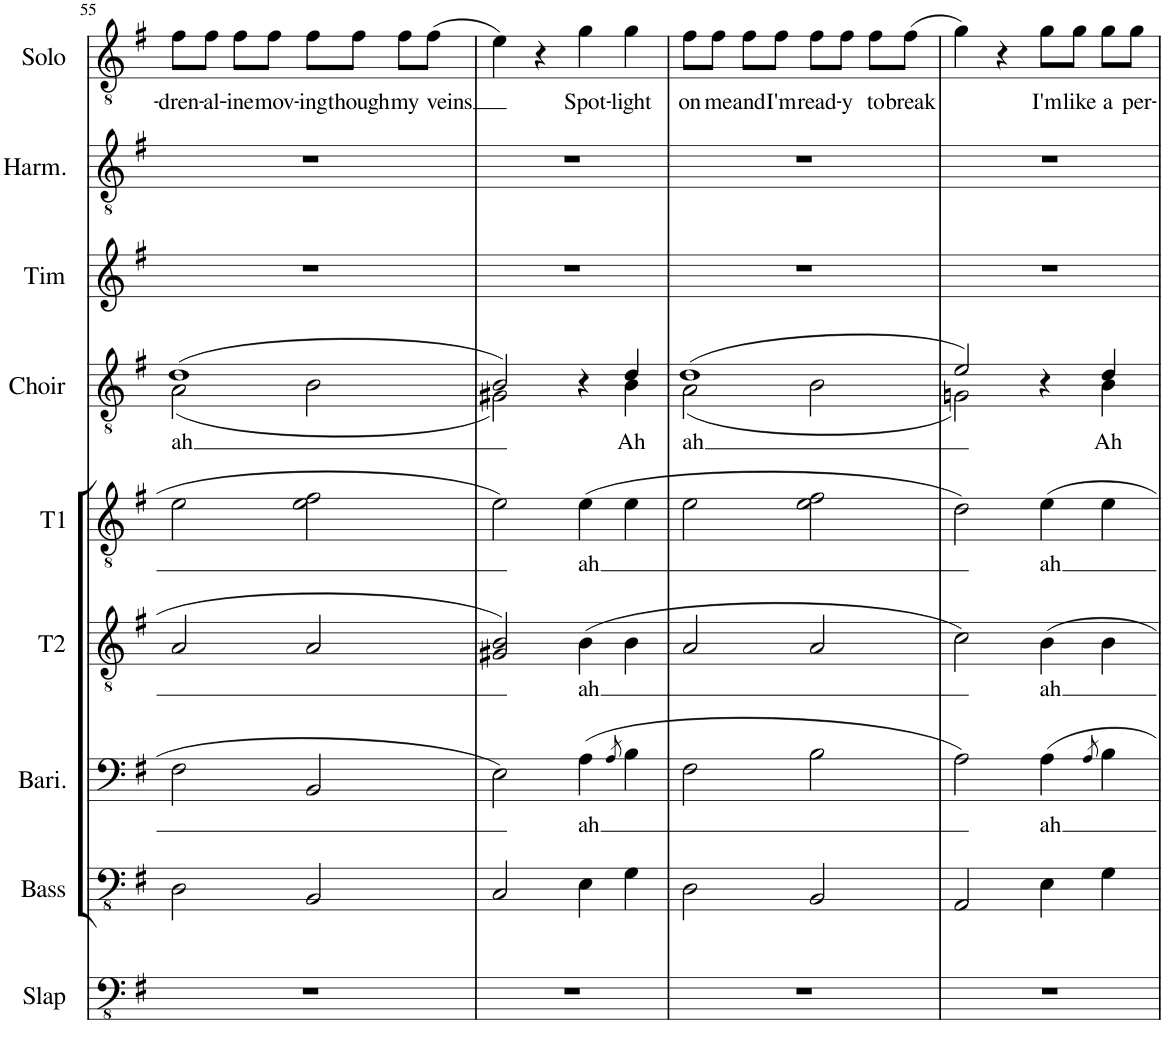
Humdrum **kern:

**kern	**kern	**kern	**text	**kern	**text	**kern	**text	**kern	**text	**kern	**kern	**kern	**text
*part9	*part8	*part7	*part7	*part6	*part6	*part5	*part5	*part4	*part4	*part3	*part2	*part1	*part1
*staff9	*staff8	*staff7	*staff7	*staff6	*staff6	*staff5	*staff5	*staff4	*staff4	*staff3	*staff2	*staff1	*staff1
*I"Slap Bass	*I"Bass	*I"Baritone	*	*I"Tenor 2	*	*I"Tenor 1	*	*I"Choir	*	*I"Tim	*I"Harmonies	*I"Solo	*
*I'Slap	*I'Bass	*I'Bari.	*	*I'T2	*	*I'T1	*	*I'Choir	*	*I'Tim	*I'Harm.	*I'Solo	*
!!LO:PB:g=z
*clefFv4	*clefFv4	*clefF4	*	*clefGv2	*	*clefGv2	*	*clefGv2	*	*clefG2	*clefGv2	*clefGv2	*
*k[f#]	*k[f#]	*k[f#]	*	*k[f#]	*	*k[f#]	*	*k[f#]	*	*k[f#]	*k[f#]	*k[f#]	*
*M4/4	*M4/4	*M4/4	*	*M4/4	*	*M4/4	*	*M4/4	*	*M4/4	*M4/4	*M4/4	*
=55	=55	=55	=55	=55	=55	=55	=55	=55	=55	=55	=55	=55	=55
!	!	!	!	!	!	!	!	!	!LO:LY:b	!	!	!	!LO:LY:b
*	*	*	*	*	*	*	*	*^	*	*	*	*	*
1r	2DD\	2F#\	.	2A/	.	2e\	.	(1d	(2A\	ah	1r	1r	8f#\L	-dren-
!	!	!	!	!	!	!	!	!	!	!	!	!	!	!LO:LY:b
.	.	.	.	.	.	.	.	.	.	.	.	.	8f#\J	-al-
!	!	!	!	!	!	!	!	!	!	!	!	!	!	!LO:LY:b
.	.	.	.	.	.	.	.	.	.	.	.	.	8f#\L	-ine
!	!	!	!	!	!	!	!	!	!	!	!	!	!	!LO:LY:b
.	.	.	.	.	.	.	.	.	.	.	.	.	8f#\J	mov-
!	!	!	!	!	!	!	!	!	!	!	!	!	!	!LO:LY:b
.	2BBB/	2BB/	.	2A/	.	2e\ 2f#\	.	.	2B\	.	.	.	8f#\L	-ing
!	!	!	!	!	!	!	!	!	!	!	!	!	!	!LO:LY:b
.	.	.	.	.	.	.	.	.	.	.	.	.	8f#\J	though
!	!	!	!	!	!	!	!	!	!	!	!	!	!	!LO:LY:b
.	.	.	.	.	.	.	.	.	.	.	.	.	8f#\L	my
!	!	!	!	!	!	!	!	!	!	!	!	!	!	!LO:LY:b
.	.	.	.	.	.	.	.	.	.	.	.	.	(>8f#\J	veins
=56	=56	=56	=56	=56	=56	=56	=56	=56	=56	=56	=56	=56	=56	=56
1r	2CC/	2E\	.	2G#X/ 2B/	.	2e\	.	2B/)	2G#X\)	.	1r	1r	4e\)	.
.	.	.	.	.	.	.	.	.	.	.	.	.	4r	.
!	!	!	!LO:LY:b	!	!LO:LY:b	!	!LO:LY:b	!	!	!	!	!	!	!LO:LY:b
.	4EE\	(4A\	ah	(4B\	ah	(4e\	ah	4r	4ryy	.	.	.	4g\	Spot-
.	.	8qA/	.	.	.	.	.	.	.	.	.	.	.	.
!	!	!	!	!	!	!	!	!	!	!LO:LY:b	!	!	!	!LO:LY:b
.	4GG\	4B\	.	4B\	.	4e\	.	4d/	4B\	Ah	.	.	4g\	-light
=57	=57	=57	=57	=57	=57	=57	=57	=57	=57	=57	=57	=57	=57	=57
!	!	!	!	!	!	!	!	!	!	!LO:LY:b	!	!	!	!LO:LY:b
1r	2DD\	2F#\	.	2A/	.	2e\	.	(1d	(2A\	ah	1r	1r	8f#\L	on
!	!	!	!	!	!	!	!	!	!	!	!	!	!	!LO:LY:b
.	.	.	.	.	.	.	.	.	.	.	.	.	8f#\J	me
!	!	!	!	!	!	!	!	!	!	!	!	!	!	!LO:LY:b
.	.	.	.	.	.	.	.	.	.	.	.	.	8f#\L	and
!	!	!	!	!	!	!	!	!	!	!	!	!	!	!LO:LY:b
.	.	.	.	.	.	.	.	.	.	.	.	.	8f#\J	I'm
!	!	!	!	!	!	!	!	!	!	!	!	!	!	!LO:LY:b
.	2BBB/	2B\	.	2A/	.	2e\ 2f#\	.	.	2B\	.	.	.	8f#\L	read-
!	!	!	!	!	!	!	!	!	!	!	!	!	!	!LO:LY:b
.	.	.	.	.	.	.	.	.	.	.	.	.	8f#\J	-y
!	!	!	!	!	!	!	!	!	!	!	!	!	!	!LO:LY:b
.	.	.	.	.	.	.	.	.	.	.	.	.	8f#\L	to
!	!	!	!	!	!	!	!	!	!	!	!	!	!	!LO:LY:b
.	.	.	.	.	.	.	.	.	.	.	.	.	(>8f#\J	break
=58	=58	=58	=58	=58	=58	=58	=58	=58	=58	=58	=58	=58	=58	=58
1r	2AAA/	2A\)	.	2c\)	.	2d\)	.	2e/)	2Gn\)	.	1r	1r	4g\)	.
.	.	.	.	.	.	.	.	.	.	.	.	.	4r	.
!	!	!	!LO:LY:b	!	!LO:LY:b	!	!LO:LY:b	!	!	!	!	!	!	!LO:LY:b
.	4EE\	4A\	ah	4B\	ah	4e\	ah	4r	4ryy	.	.	.	8g\L	I'm
!	!	!	!	!	!	!	!	!	!	!	!	!	!	!LO:LY:b
.	.	.	.	.	.	.	.	.	.	.	.	.	8g\J	like
.	.	8qA/	.	.	.	.	.	.	.	.	.	.	.	.
!	!	!	!	!	!	!	!	!	!	!LO:LY:b	!	!	!	!LO:LY:b
.	4GG\	4B\	.	4B\	.	4e\	.	4d/	4B\	Ah	.	.	8g\L	a
!	!	!	!	!	!	!	!	!	!	!	!	!	!	!LO:LY:b
.	.	.	.	.	.	.	.	.	.	.	.	.	8g\J	per-
*	*	*	*	*	*	*	*	*v	*v	*	*	*	*	*
=	=	=	=	=	=	=	=	=	=	=	=	=	=
*-	*-	*-	*-	*-	*-	*-	*-	*-	*-	*-	*-	*-	*-
